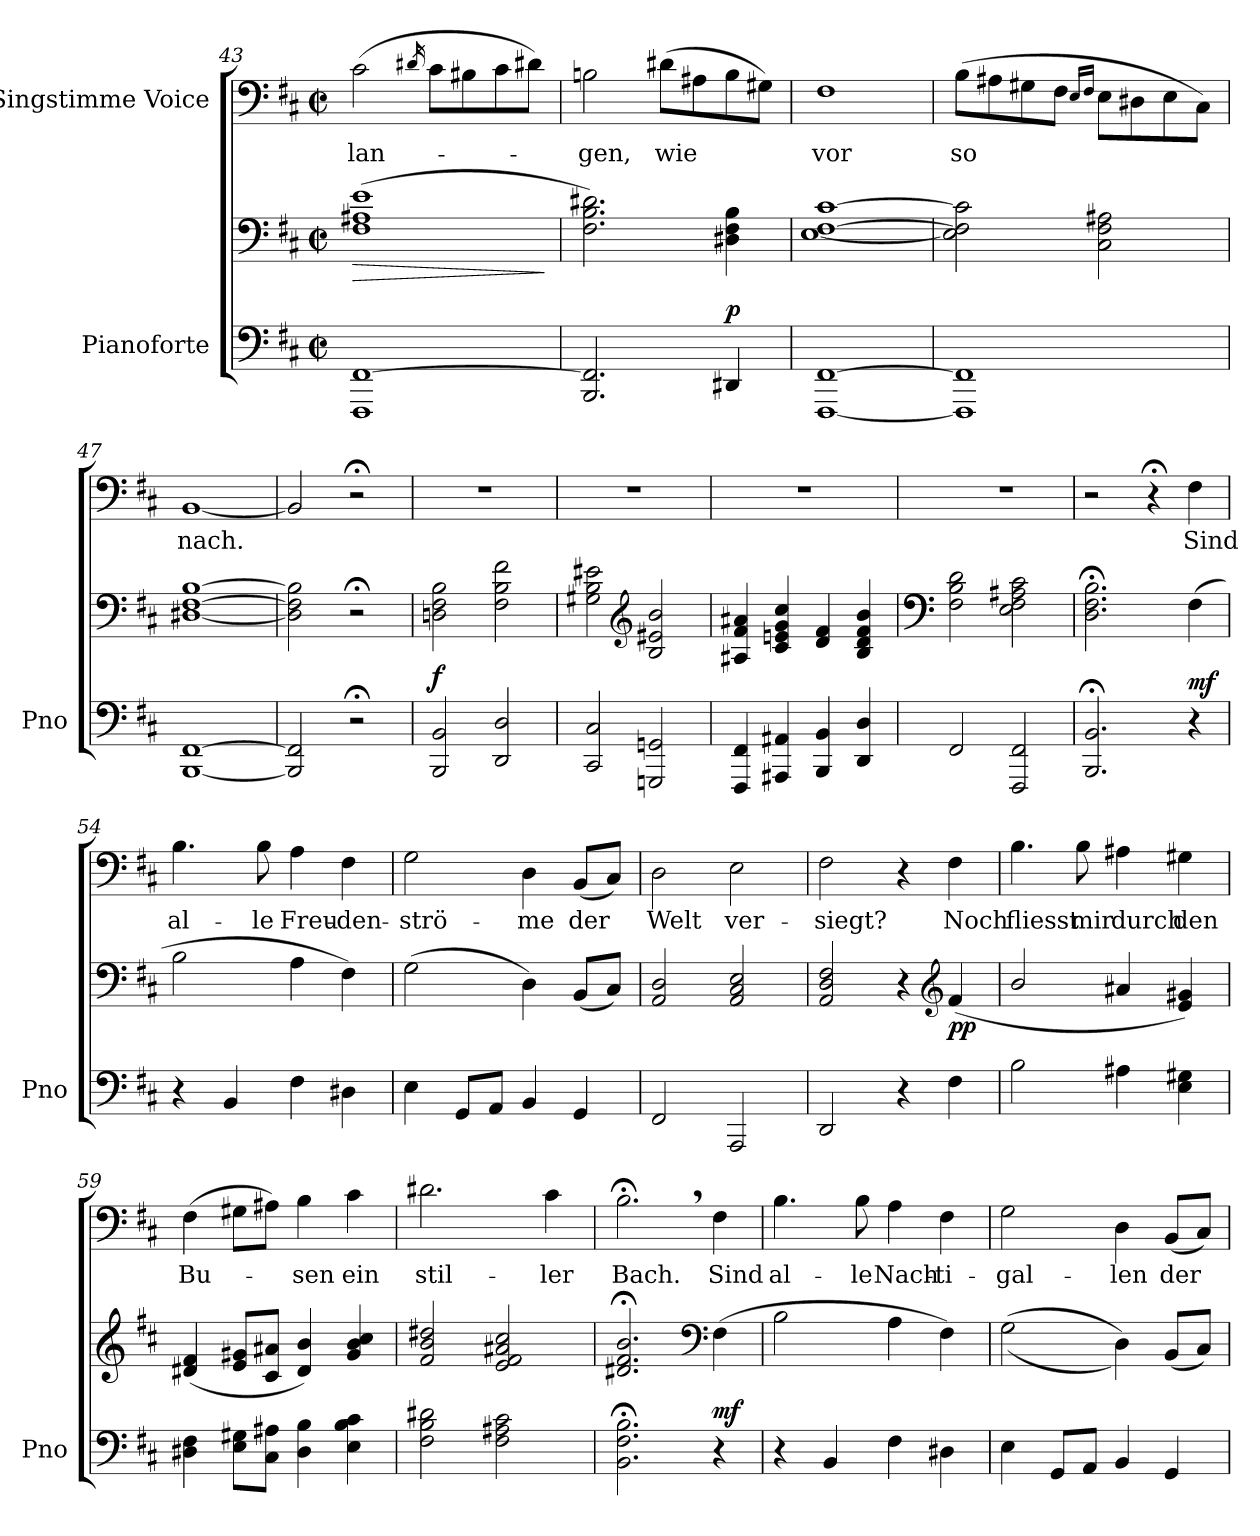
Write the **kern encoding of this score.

**kern	**kern	**dynam	**kern	**text
*part2	*part2	*part2	*part1	*part1
*staff3	*staff2	*staff2/3	*staff1	*staff1
*I"Pianoforte	*	*	*I"Singstimme Voice	*
*I'Pno	*	*	*	*
!!LO:LB:g=z
*clefF4	*clefF4	*	*clefF4	*
*k[f#c#]	*k[f#c#]	*	*k[f#c#]	*
*M2/2	*M2/2	*	*M2/2	*
*met(c|)	*met(c|)	*	*met(c|)	*
=43	=43	=43	=43	=43
!	!	!LO:HP:b	!	!LO:LY:b
1FFF# [1FF#	(1F# 1A#X 1e	>	(2c#\	-lan-
.	.	.	16qd#X/	.
.	.	.	8c#\L	.
.	.	.	8B#X\	.
.	.	.	8c#\	.
.	.	.	8d#\J)	.
.	.	]	.	.
=44	=44	=44	=44	=44
!	!	!	!	!LO:LY:b
2.BBB/ 2.FF#/]	2.F#\ 2.B\ 2.d#X\)	.	2Bn\	-gen,
!	!	!	!	!LO:LY:b
.	.	.	(8d#X\L	wie
.	.	.	8A#X\	.
!	!	!LO:DY:a=2	!	!
4DD#X/	4D#X\ 4F#\ 4B\	p	8B\	.
.	.	.	8G#X\J)	.
=45	=45	=45	=45	=45
!	!	!	!	!LO:LY:b
[1FFF# [1FF#	[1E [1F# [1c#	.	1F#	vor
=46	=46	=46	=46	=46
!	!	!	!	!LO:LY:b
1FFF#] 1FF#]	2E\] 2F#\] 2c#\]	.	(8B\L	so
.	.	.	8A#X\	.
.	.	.	8G#X\	.
.	.	.	8F#\J	.
.	.	.	16qE/LL	.
.	.	.	16qF#/JJ	.
.	2C#\ 2F#\ 2A#X\	.	8E\L	.
.	.	.	8D#X\	.
.	.	.	8E\	.
.	.	.	8C#\J)	.
=47	=47	=47	=47	=47
!	!	!	!	!LO:LY:b
[1BBB [1FF#	[1D#X [1F# [1B	.	[1BB	nach.
=48	=48	=48	=48	=48
2BBB/] 2FF#/]	2D#\] 2F#\] 2B\]	.	2BB/]	.
2r;<	2r;<	.	2r;<	.
!!LO:PB:g=z
=49	=49	=49	=49	=49
!	!	!LO:DY:a=2	!	!
2BBB/ 2BB/	2Dn\ 2F#\ 2B\	f	1r	.
2DD/ 2D/	2F#\ 2B\ 2f#\	.	.	.
=50	=50	=50	=50	=50
2CC#/ 2C#/	2G#X\ 2B\ 2e#X\	.	1r	.
*	*clefG2	*	*	*
2GGGn/ 2GGn/	2B/ 2e#X/ 2b/	.	.	.
=51	=51	=51	=51	=51
4FFF#/ 4FF#/	4A#X/ 4f#/ 4a#X/	.	1r	.
4AAA#X/ 4AA#X/	4c#/ 4en/ 4g/ 4cc#/	.	.	.
4BBB/ 4BB/	4d/ 4f#/	.	.	.
4DD/ 4D/	4B/ 4d/ 4f#/ 4b/	.	.	.
=52	=52	=52	=52	=52
*	*clefF4	*	*	*
2FF#/	2F#\ 2B\ 2d\	.	1r	.
2FFF#/ 2FF#/	2E\ 2F#\ 2A#X\ 2c#\	.	.	.
=53	=53	=53	=53	=53
2.BBB/;< 2.BB/;<	2.D\;< 2.F#\;< 2.B\;<	.	2r	.
.	.	.	4r;<	.
!	!	!LO:DY:a=2	!	!LO:LY:b
4r	(4F#\	mf	4F#\	Sind
=54	=54	=54	=54	=54
!	!	!	!	!LO:LY:b
4r	2B\	.	4.B\	al-
4BB/	.	.	.	.
!	!	!	!	!LO:LY:b
.	.	.	8B\	-le
!	!	!	!	!LO:LY:b
4F#\	4A\	.	4A\	Freu-
!	!	!	!	!LO:LY:b
4D#X\	4F#\)	.	4F#\	-den-
=55	=55	=55	=55	=55
*	*^	*	*	*
!	!	!	!	!	!LO:LY:b
4E\	(2G\	2.ryy	.	2G\	-strö-
8GG/L	.	.	.	.	.
8AA/J	.	.	.	.	.
!	!	!	!	!	!LO:LY:b
4BB/	4D\)	.	.	4D\	-me
!	!	!	!	!	!LO:LY:b
4GG/	(8BB/L	4ryy	.	(8BB/L	der
.	8C#/J)	.	.	8C#/J)	.
*	*v	*v	*	*	*
!!LO:LB:g=z
=56	=56	=56	=56	=56
!	!	!	!	!LO:LY:b
2FF#/	2AA/ 2D/	.	2D\	Welt
!	!	!	!	!LO:LY:b
2AAA/	2AA/ 2C#/ 2E/	.	2E\	ver-
=57	=57	=57	=57	=57
!	!	!	!	!LO:LY:b
2DD/	2AA/ 2D/ 2F#/	.	2F#\	-siegt?
4r	4r	.	4r	.
*	*clefG2	*	*	*
!	!	!LO:DY:b	!	!LO:LY:b
4F#\	(4f#/	pp	4F#\	Noch
=58	=58	=58	=58	=58
!	!	!	!	!LO:LY:b
2B\	2b/	.	4.B\	fliesst
!	!	!	!	!LO:LY:b
.	.	.	8B\	mir
!	!	!	!	!LO:LY:b
4A#X\	4a#X/	.	4A#X\	durch
!	!	!	!	!LO:LY:b
4E\ 4G#X\	4e/ 4g#X/)	.	4G#X\	den
=59	=59	=59	=59	=59
!	!	!	!	!LO:LY:b
4D#X\ 4F#\	(4d#X/ 4f#/	.	(4F#\	Bu-
8E\ 8G#X\L	8e/ 8g#X/L	.	8G#X\L	.
8C#\ 8A#X\J	8c#/ 8a#X/J	.	8A#X\J)	.
!	!	!	!	!LO:LY:b
4D#\ 4B\	4d#/ 4b/)	.	4B\	-sen
!	!	!	!	!LO:LY:b
4E\ 4B\ 4c#\	4g#/ 4b/ 4cc#/	.	4c#\	ein
=60	=60	=60	=60	=60
!	!	!	!	!LO:LY:b
2F#\ 2B\ 2d#X\	2f#/ 2b/ 2dd#X/	.	2.d#X\	stil-
2F#\ 2A#X\ 2c#\	2e/ 2f#/ 2a#X/ 2cc#/	.	.	.
!	!	!	!	!LO:LY:b
.	.	.	4c#\	-ler
=61	=61	=61	=61	=61
!	!	!	!	!LO:LY:b
2.BB\;< 2.F#\;< 2.B\;<	2.d#X/;< 2.f#/;< 2.b/;<	.	2.B;<,\	Bach.
*	*clefF4	*	*	*
!	!	!LO:DY:a=2	!	!LO:LY:b
4r	(4F#\	mf	4F#\	Sind
=62	=62	=62	=62	=62
!	!	!	!	!LO:LY:b
4r	2B\	.	4.B\	al-
4BB/	.	.	.	.
!	!	!	!	!LO:LY:b
.	.	.	8B\	-le
!	!	!	!	!LO:LY:b
4F#\	4A\	.	4A\	Nach-
!	!	!	!	!LO:LY:b
4D#X\	4F#\)	.	4F#\	-ti-
!!LO:LB:g=z
=63	=63	=63	=63	=63
*	*^	*	*	*
!	!	!	!	!	!LO:LY:b
4E\	((2G\	2.ryy	.	2G\	-gal-
8GG/L	.	.	.	.	.
8AA/J	.	.	.	.	.
!	!	!	!	!	!LO:LY:b
4BB/	4D\))	.	.	4D\	-len
!	!	!	!	!	!LO:LY:b
4GG/	(8BB/L	4ryy	.	(8BB/L	der
.	8C#/J)	.	.	8C#/J)	.
*	*v	*v	*	*	*
=	=	=	=	=
*-	*-	*-	*-	*-
